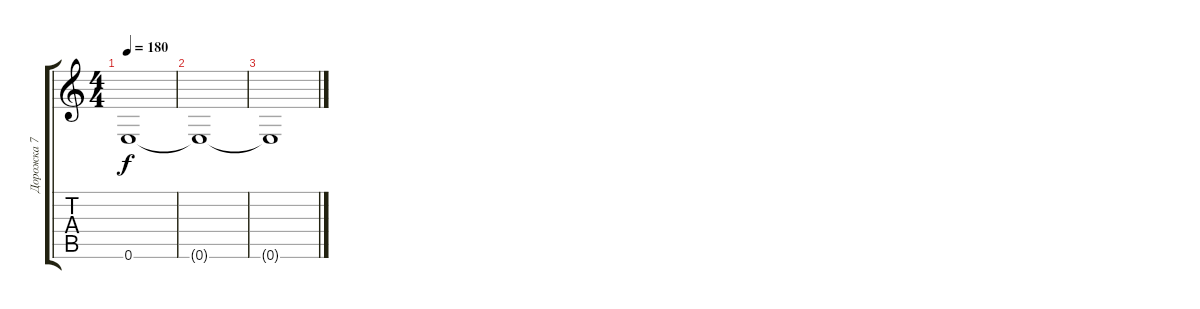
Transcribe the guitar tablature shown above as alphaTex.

\track ("Дорожка 7" "Дорожка 7") {instrument contrabass}
\staff {score tabs}
\tuning (E4 B3 G3 D3 A2 E2) {hide}
\ts (4 4)
\tempo 180
\clef g2
\ks c
0.6{t}.1{dy f} |
0.6{t}.1 |
0.6{t}.1
